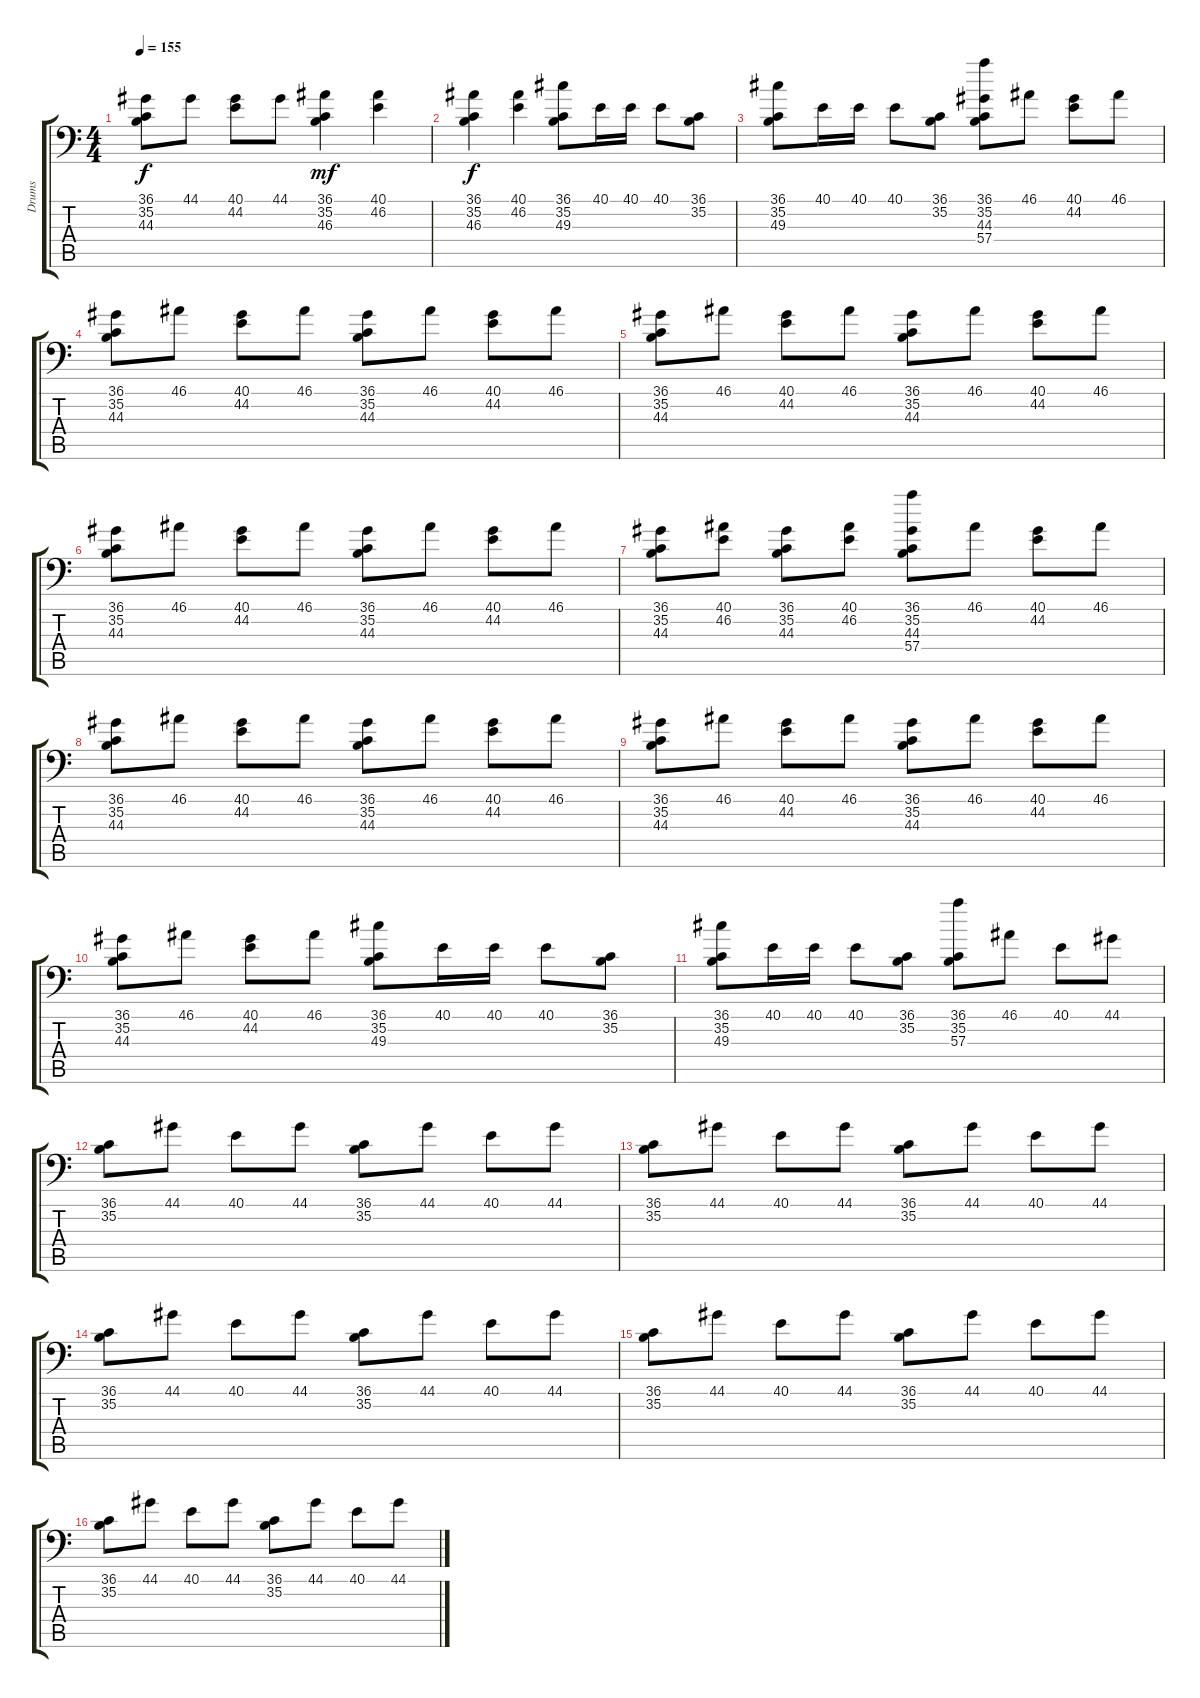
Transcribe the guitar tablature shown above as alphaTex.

\track ("Drums" "Drums") {instrument acousticgrandpiano}
\staff {score tabs}
\tuning (C-1 C-1 C-1 C-1 C-1 C-1) {hide}
\ts (4 4)
\tempo 155
\clef f4
\ks c
(36.1 35.2 44.3).8{dy f} 44.1.8 (40.1 44.2).8 44.1.8 (36.1 35.2 46.3).4{dy mf} (40.1 46.2).4 |
(36.1 35.2 46.3).4{dy f} (40.1 46.2).4 (36.1 35.2 49.3).8 40.1.16 40.1.16 40.1.8 (36.1 35.2).8 |
(36.1 35.2 49.3).8 40.1.16 40.1.16 40.1.8 (36.1 35.2).8 (36.1 35.2 44.3 57.4).8 46.1.8 (40.1 44.2).8 46.1.8 |
(36.1 35.2 44.3).8 46.1.8 (40.1 44.2).8 46.1.8 (36.1 35.2 44.3).8 46.1.8 (40.1 44.2).8 46.1.8 |
(36.1 35.2 44.3).8 46.1.8 (40.1 44.2).8 46.1.8 (36.1 35.2 44.3).8 46.1.8 (40.1 44.2).8 46.1.8 |
(36.1 35.2 44.3).8 46.1.8 (40.1 44.2).8 46.1.8 (36.1 35.2 44.3).8 46.1.8 (40.1 44.2).8 46.1.8 |
(36.1 35.2 44.3).8 (40.1 46.2).8 (36.1 35.2 44.3).8 (40.1 46.2).8 (36.1 35.2 44.3 57.4).8 46.1.8 (40.1 44.2).8 46.1.8 |
(36.1 35.2 44.3).8 46.1.8 (40.1 44.2).8 46.1.8 (36.1 35.2 44.3).8 46.1.8 (40.1 44.2).8 46.1.8 |
(36.1 35.2 44.3).8 46.1.8 (40.1 44.2).8 46.1.8 (36.1 35.2 44.3).8 46.1.8 (40.1 44.2).8 46.1.8 |
(36.1 35.2 44.3).8 46.1.8 (40.1 44.2).8 46.1.8 (36.1 35.2 49.3).8 40.1.16 40.1.16 40.1.8 (36.1 35.2).8 |
(36.1 35.2 49.3).8 40.1.16 40.1.16 40.1.8 (36.1 35.2).8 (36.1 35.2 57.3).8 46.1.8 40.1.8 44.1.8 |
(36.1 35.2).8 44.1.8 40.1.8 44.1.8 (36.1 35.2).8 44.1.8 40.1.8 44.1.8 |
(36.1 35.2).8 44.1.8 40.1.8 44.1.8 (36.1 35.2).8 44.1.8 40.1.8 44.1.8 |
(36.1 35.2).8 44.1.8 40.1.8 44.1.8 (36.1 35.2).8 44.1.8 40.1.8 44.1.8 |
(36.1 35.2).8 44.1.8 40.1.8 44.1.8 (36.1 35.2).8 44.1.8 40.1.8 44.1.8 |
(36.1 35.2).8 44.1.8 40.1.8 44.1.8 (36.1 35.2).8 44.1.8 40.1.8 44.1.8
